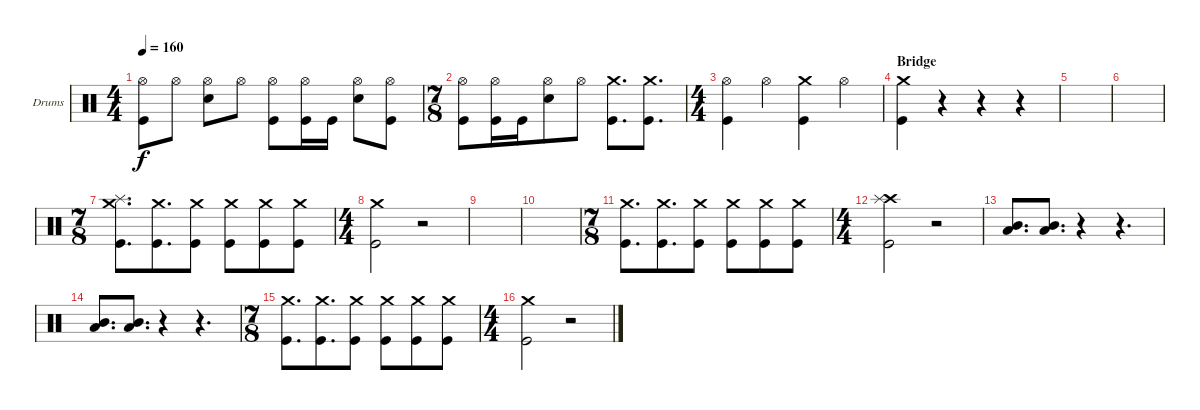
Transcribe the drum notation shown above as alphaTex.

\bracketExtendMode groupsimilarinstruments
\firstSystemTrackNameOrientation horizontal
\otherSystemsTrackNameOrientation horizontal
\track ("Drums" "Drums") {instrument percussion}
\staff {score}
\articulation defaults
\ts (4 4)
\tempo 160
\clef neutral
\ks c
("Hi-Hat (open)" "Kick (hit)").8{dy f} "Hi-Hat (open)".8 ("Hi-Hat (open)" "Snare (hit) 2").8 "Hi-Hat (open)".8 ("Hi-Hat (open)" "Kick (hit)").8 ("Hi-Hat (open)" "Kick (hit)").16 "Kick (hit)".16 ("Hi-Hat (open)" "Snare (hit) 2").8 ("Hi-Hat (open)" "Kick (hit)").8 |
\ts (7 8)
("Hi-Hat (open)" "Kick (hit)").8 ("Hi-Hat (open)" "Kick (hit)").16 "Kick (hit)".16 ("Hi-Hat (open)" "Snare (hit) 2").8 "Hi-Hat (open)".8 ("Crash medium (hit)" "Kick (hit)").8{d} ("Crash medium (hit)" "Kick (hit)").8{d} |
\ts (4 4)
("Kick (hit)" "Hi-Hat (open)").4 "Hi-Hat (open)".4 ("Crash medium (hit)" "Kick (hit)").4 "Hi-Hat (open)".4 |
\section ("" "Bridge")
("Crash medium (hit)" "Kick (hit)").4 r.4 r.4 r.4 |
|
|
\ts (7 8)
("Crash medium (hit)" "Kick (hit)" "Splash (hit)").8{d} ("Crash medium (hit)" "Kick (hit)").8{d} ("Crash medium (hit)" "Kick (hit)").8 ("Crash medium (hit)" "Kick (hit)").8 ("Crash medium (hit)" "Kick (hit)").8 ("Crash medium (hit)" "Kick (hit)").8 |
\ts (4 4)
("Crash medium (hit)" "Kick (hit)").2 r.2 |
|
|
\ts (7 8)
("Crash medium (hit)" "Kick (hit)").8{d} ("Crash medium (hit)" "Kick (hit)").8{d} ("Crash medium (hit)" "Kick (hit)").8 ("Crash medium (hit)" "Kick (hit)").8 ("Crash medium (hit)" "Kick (hit)").8 ("Crash medium (hit)" "Kick (hit)").8 |
\ts (4 4)
("Kick (hit)" "Crash high (hit)" "Splash (hit)").2 r.2 |
("Low Tom (hit)" "Mid Tom (hit)").8{d} ("Low Tom (hit)" "Mid Tom (hit)").8{d} r.4 r.4{d} |
("Low Tom (hit)" "Mid Tom (hit)").8{d} ("Low Tom (hit)" "Mid Tom (hit)").8{d} r.4 r.4{d} |
\ts (7 8)
("Crash medium (hit)" "Kick (hit)").8{d} ("Crash medium (hit)" "Kick (hit)").8{d} ("Crash medium (hit)" "Kick (hit)").8 ("Crash medium (hit)" "Kick (hit)").8 ("Crash medium (hit)" "Kick (hit)").8 ("Crash medium (hit)" "Kick (hit)").8 |
\ts (4 4)
("Crash medium (hit)" "Kick (hit)").2 r.2
